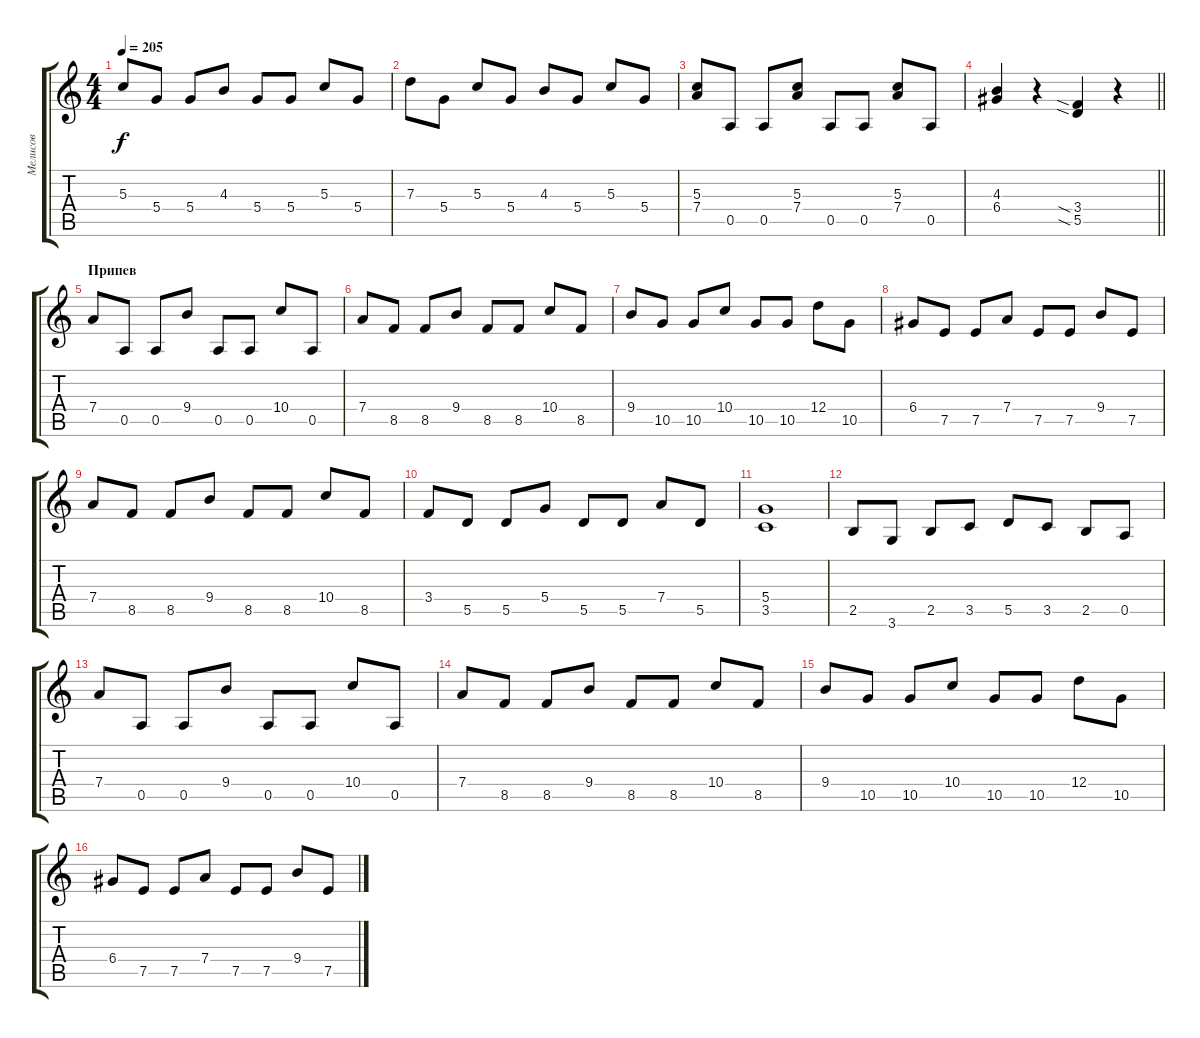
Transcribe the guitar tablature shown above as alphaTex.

\track ("Мелисов" "Мелисов") {instrument overdrivenguitar}
\staff {score tabs}
\tuning (E4 B3 G3 D3 A2 E2) {hide}
\ts (4 4)
\tempo 205
\clef g2
\ks c
5.3.8{dy f} 5.4.8 5.4.8 4.3.8 5.4.8 5.4.8 5.3.8 5.4.8 |
7.3.8 5.4.8 5.3.8 5.4.8 4.3.8 5.4.8 5.3.8 5.4.8 |
(5.3 7.4).8 0.5.8 0.5.8 (5.3 7.4).8 0.5.8 0.5.8 (5.3 7.4).8 0.5.8 |
\barLineRight lightlight
(4.3 6.4).4 r.4 (3.4{sia} 5.5{sia}).4 r.4 |
\section ("" "Припев")
7.4.8 0.5.8 0.5.8 9.4.8 0.5.8 0.5.8 10.4.8 0.5.8 |
7.4.8 8.5.8 8.5.8 9.4.8 8.5.8 8.5.8 10.4.8 8.5.8 |
9.4.8 10.5.8 10.5.8 10.4.8 10.5.8 10.5.8 12.4.8 10.5.8 |
6.4.8 7.5.8 7.5.8 7.4.8 7.5.8 7.5.8 9.4.8 7.5.8 |
7.4.8 8.5.8 8.5.8 9.4.8 8.5.8 8.5.8 10.4.8 8.5.8 |
3.4.8 5.5.8 5.5.8 5.4.8 5.5.8 5.5.8 7.4.8 5.5.8 |
(5.4 3.5).1 |
2.5.8 3.6.8 2.5.8 3.5.8 5.5.8 3.5.8 2.5.8 0.5.8 |
7.4.8 0.5.8 0.5.8 9.4.8 0.5.8 0.5.8 10.4.8 0.5.8 |
7.4.8 8.5.8 8.5.8 9.4.8 8.5.8 8.5.8 10.4.8 8.5.8 |
9.4.8 10.5.8 10.5.8 10.4.8 10.5.8 10.5.8 12.4.8 10.5.8 |
6.4.8 7.5.8 7.5.8 7.4.8 7.5.8 7.5.8 9.4.8 7.5.8
